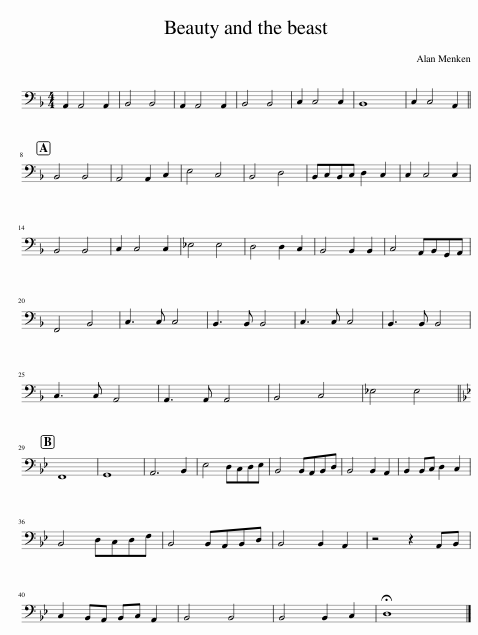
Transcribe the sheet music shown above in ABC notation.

X:1
L:1/8
M:4/4
I:linebreak $
K:F
V:1 bass
V:1
 A,,2 A,,4 A,,2 | B,,4 B,,4 | A,,2 A,,4 A,,2 | B,,4 B,,4 | C,2 C,4 C,2 | %5
 B,,8 | C,2 C,4 A,,2 ||$ B,,4 B,,4 | A,,4 A,,2 C,2 | E,4 C,4 | %10
 B,,4 D,4 | B,,C,B,,C, D,2 C,2 | C,2 C,4 C,2 |$ B,,4 B,,4 | C,2 C,4 C,2 | %15
 _E,4 E,4 | D,4 D,2 C,2 | B,,4 B,,2 B,,2 | C,4 A,,B,,G,,A,, |$ F,,4 B,,4 | %20
 C,3 C, C,4 | B,,3 B,, B,,4 | C,3 C, C,4 | B,,3 B,, B,,4 |$ C,3 C, A,,4 | %25
 A,,3 A,, A,,4 | B,,4 C,4 | _E,4 E,4 ||$[K:Bb] F,,8 | G,,8 | %30
 A,,6 B,,2 | E,4 D,C,D,E, | B,,4 B,,A,,B,,D, | B,,4 B,,2 A,,2 | B,,2 B,,C, D,2 C,2 |$ %35
 B,,4 D,C,D,F, | B,,4 B,,A,,B,,D, | B,,4 B,,2 A,,2 | z4 z2 A,,B,, |$ C,2 B,,A,, B,,C, A,,2 | %40
 B,,4 B,,4 | B,,4 B,,2 C,2 | !fermata!D,8 |] %43
